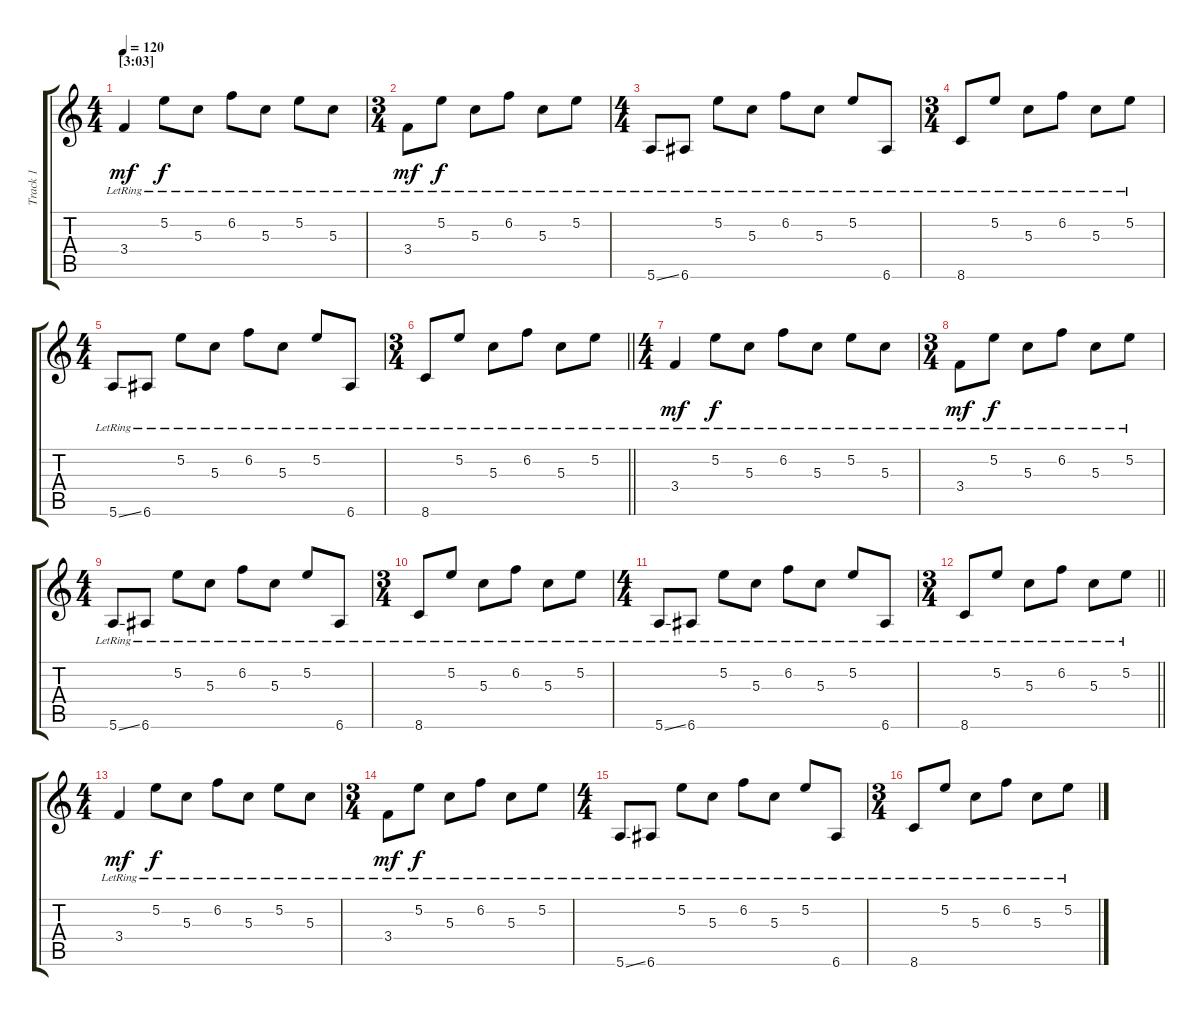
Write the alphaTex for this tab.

\track ("Track 1" "Track 1") {instrument electricguitarjazz}
\staff {score tabs}
\tuning (E4 B3 G3 D3 A2 E2) {hide}
\ts (4 4)
\section ("" "[3:03]")
\tempo 120
\clef g2
\ks c
3.4{lr}.4{dy mf} 5.2{lr}.8{dy f} 5.3{lr}.8 6.2{lr}.8 5.3{lr}.8 5.2{lr}.8 5.3{lr}.8 |
\ts (3 4)
3.4{lr}.8{dy mf} 5.2{lr}.8{dy f} 5.3{lr}.8 6.2{lr}.8 5.3{lr}.8 5.2{lr}.8 |
\ts (4 4)
5.6{ss lr}.8 6.6{lr}.8 5.2{lr}.8 5.3{lr}.8 6.2{lr}.8 5.3{lr}.8 5.2{lr}.8 6.6{lr}.8 |
\ts (3 4)
8.6{lr}.8 5.2{lr}.8 5.3{lr}.8 6.2{lr}.8 5.3{lr}.8 5.2{lr}.8 |
\ts (4 4)
5.6{ss lr}.8 6.6{lr}.8 5.2{lr}.8 5.3{lr}.8 6.2{lr}.8 5.3{lr}.8 5.2{lr}.8 6.6{lr}.8 |
\ts (3 4)
\barLineRight lightlight
8.6{lr}.8 5.2{lr}.8 5.3{lr}.8 6.2{lr}.8 5.3{lr}.8 5.2{lr}.8 |
\ts (4 4)
3.4{lr}.4{dy mf} 5.2{lr}.8{dy f} 5.3{lr}.8 6.2{lr}.8 5.3{lr}.8 5.2{lr}.8 5.3{lr}.8 |
\ts (3 4)
3.4{lr}.8{dy mf} 5.2{lr}.8{dy f} 5.3{lr}.8 6.2{lr}.8 5.3{lr}.8 5.2{lr}.8 |
\ts (4 4)
5.6{ss lr}.8 6.6{lr}.8 5.2{lr}.8 5.3{lr}.8 6.2{lr}.8 5.3{lr}.8 5.2{lr}.8 6.6{lr}.8 |
\ts (3 4)
8.6{lr}.8 5.2{lr}.8 5.3{lr}.8 6.2{lr}.8 5.3{lr}.8 5.2{lr}.8 |
\ts (4 4)
5.6{ss lr}.8 6.6{lr}.8 5.2{lr}.8 5.3{lr}.8 6.2{lr}.8 5.3{lr}.8 5.2{lr}.8 6.6{lr}.8 |
\ts (3 4)
\barLineRight lightlight
8.6{lr}.8 5.2{lr}.8 5.3{lr}.8 6.2{lr}.8 5.3{lr}.8 5.2{lr}.8 |
\ts (4 4)
3.4{lr}.4{dy mf} 5.2{lr}.8{dy f} 5.3{lr}.8 6.2{lr}.8 5.3{lr}.8 5.2{lr}.8 5.3{lr}.8 |
\ts (3 4)
3.4{lr}.8{dy mf} 5.2{lr}.8{dy f} 5.3{lr}.8 6.2{lr}.8 5.3{lr}.8 5.2{lr}.8 |
\ts (4 4)
5.6{ss lr}.8 6.6{lr}.8 5.2{lr}.8 5.3{lr}.8 6.2{lr}.8 5.3{lr}.8 5.2{lr}.8 6.6{lr}.8 |
\ts (3 4)
8.6{lr}.8 5.2{lr}.8 5.3{lr}.8 6.2{lr}.8 5.3{lr}.8 5.2{lr}.8
